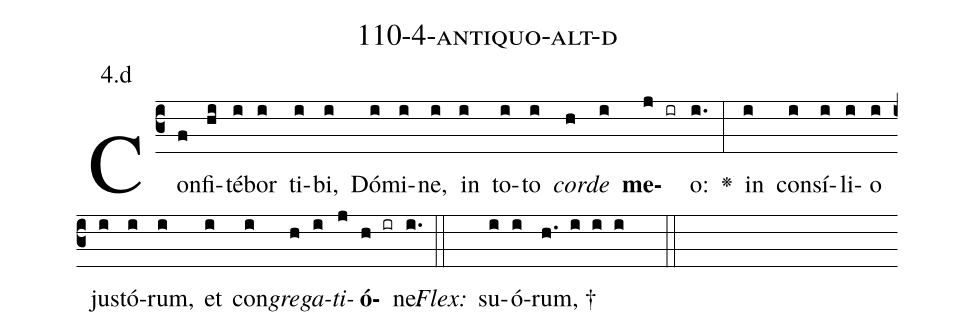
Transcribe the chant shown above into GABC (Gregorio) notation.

name: 110-4-antiquo-alt-d;
annotation: 4.d;
%%
(c3)Con(f)fi(hi)té(i)bor(i) ti(i)bi,(i) Dó(i)mi(i)ne,(i) in(i) to(i)to(i) <i>cor</i>(h)<i>de</i>(i) <b>me</b>(j ir)o:(i.) <v>\greheightstar</v>(:) in(i) con(i)sí(i)li(i)o(i) jus(i)tó(i)rum,(i) et(i) con(i)<i>gre</i>(h)<i>ga</i>(i)<i>ti</i>(j)<b>ó</b>(h ir)ne.(i.) (::)
<i>Flex:</i>()  su(i)ó(i)rum, †(h. i i i  ::)

%E(i) u(h) o(i) u(j) a(h) e.(i.) (::)
